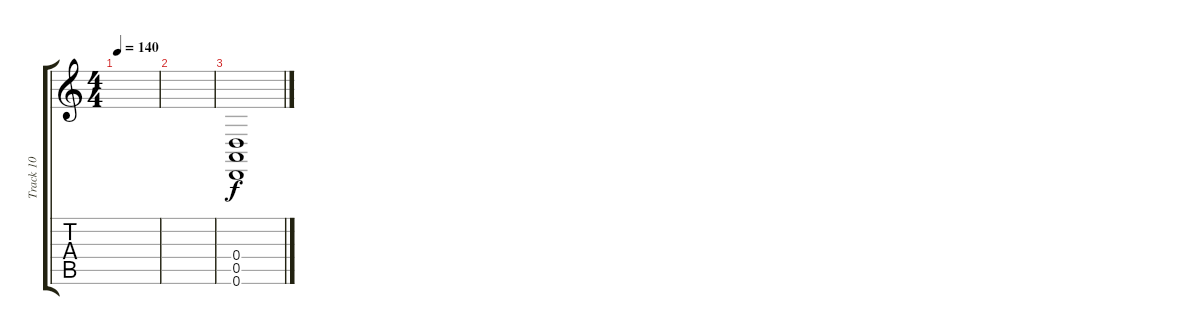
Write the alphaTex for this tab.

\track ("Track 10" "Track 10") {instrument acousticgrandpiano}
\staff {score tabs}
\tuning (E4 B3 G3 D3 A2 D2) {hide}
\ts (4 4)
\tempo 140
\clef g2
\ks c
|
|
(0.4 0.5 0.6).1
